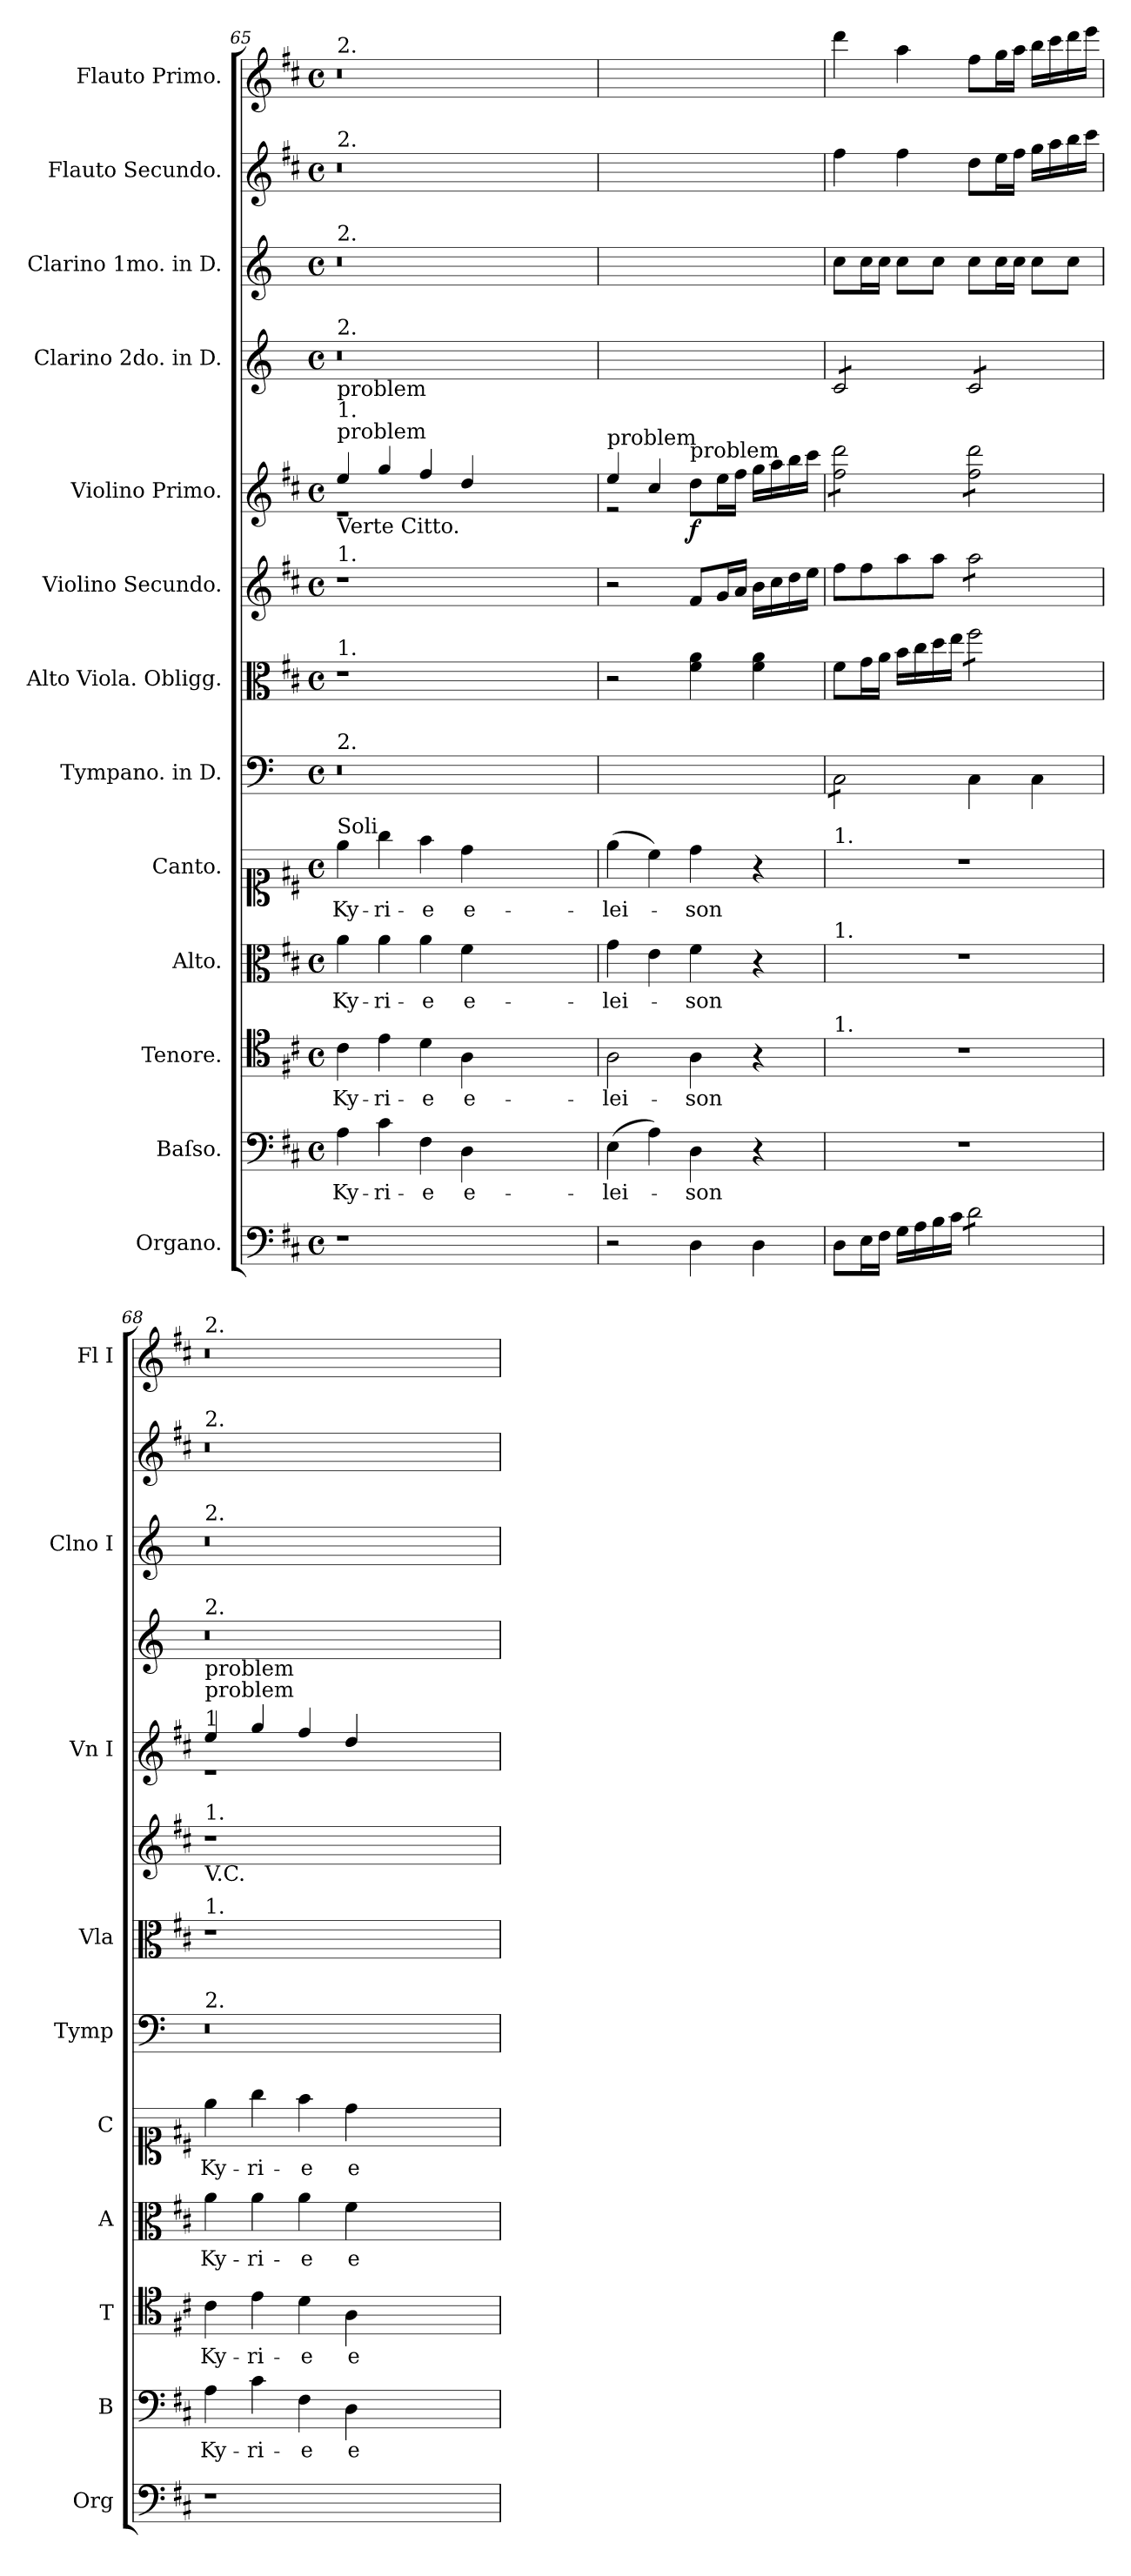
**kern	**kern	**text	**kern	**text	**kern	**text	**kern	**text	**kern	**kern	**kern	**kern	**dynam	**kern	**kern	**kern	**kern
*part13	*part12	*part12	*part11	*part11	*part10	*part10	*part9	*part9	*part8	*part7	*part6	*part5	*part5	*part4	*part3	*part2	*part1
*staff13	*staff12	*staff12	*staff11	*staff11	*staff10	*staff10	*staff9	*staff9	*staff8	*staff7	*staff6	*staff5	*staff5	*staff4	*staff3	*staff2	*staff1
*I"Organo.	*I"Baſso.	*	*I"Tenore.	*	*I"Alto.	*	*I"Canto.	*	*I"Tympano. in D.	*I"Alto Viola. Obligg.	*I"Violino Secundo.	*I"Violino Primo.	*	*I"Clarino 2do. in D.	*I"Clarino 1mo. in D.	*I"Flauto Secundo.	*I"Flauto Primo.
*I'Org	*I'B	*	*I'T	*	*I'A	*	*I'C	*	*I'Tymp	*I'Vla	*	*I'Vn I	*	*	*I'Clno I	*	*I'Fl I
*clefF4	*clefF4	*	*clefC4	*	*clefC3	*	*clefC1	*	*clefF4	*clefC3	*clefG2	*clefG2	*	*clefG2	*clefG2	*clefG2	*clefG2
*	*	*	*	*	*	*	*	*	*ITrd-1c-2	*	*	*	*	*ITrd-1c-2	*ITrd-1c-2	*	*
*k[f#c#]	*k[f#c#]	*	*k[f#c#]	*	*k[f#c#]	*	*k[f#c#]	*	*k[f#c#]	*k[f#c#]	*k[f#c#]	*k[f#c#]	*	*k[f#c#]	*k[f#c#]	*k[f#c#]	*k[f#c#]
*D:	*D:	*	*D:	*	*D:	*	*D:	*	*	*D:	*D:	*D:	*	*	*	*D:	*D:
*M4/4	*M4/4	*	*M4/4	*	*M4/4	*	*M4/4	*	*M4/4	*M4/4	*M4/4	*M4/4	*	*M4/4	*M4/4	*M4/4	*M4/4
*met(c)	*met(c)	*	*met(c)	*	*met(c)	*	*met(c)	*	*met(c)	*met(c)	*met(c)	*met(c)	*	*met(c)	*met(c)	*met(c)	*met(c)
=65	=65	=65	=65	=65	=65	=65	=65	=65	=65	=65	=65	=65	=65	=65	=65	=65	=65
*	*	*	*	*	*	*	*	*	*	*	*	*^	*	*	*	*	*
!	!	!	!	!	!	!	!	!	!	!	!	!	!	!	!	!	!	!LO:TX:a:t=2.
!	!	!	!	!	!	!	!	!	!	!	!	!	!	!	!	!	!LO:TX:a:t=2.	!
!	!	!	!	!	!	!	!	!	!	!	!	!	!	!	!	!LO:TX:a:t=2.	!	!
!	!	!	!	!	!	!	!	!	!	!	!	!	!	!	!LO:TX:a:t=2.	!	!	!
!	!	!	!	!	!	!	!	!	!	!	!	!LO:TX:a:t=problem	!	!	!	!	!	!
!	!	!	!	!	!	!	!	!	!	!	!	!LO:TX:a:t=1.	!	!	!	!	!	!
!	!	!	!	!	!	!	!	!	!	!	!	!LO:TX:a:t=problem	!	!	!	!	!	!
!	!	!	!	!	!	!	!	!	!	!	!	!LO:TX:b:t=Verte Citto.	!	!	!	!	!	!
!	!	!	!	!	!	!	!	!	!	!	!LO:TX:a:t=1.	!	!	!	!	!	!	!
!	!	!	!	!	!	!	!	!	!	!LO:TX:a:t=1.	!	!	!	!	!	!	!	!
!	!	!	!	!	!	!	!	!	!LO:TX:a:t=2.	!	!	!	!	!	!	!	!	!
!	!	!	!	!	!	!	!LO:TX:a:t=Soli	!	!	!	!	!	!	!	!	!	!	!
1r	4A\	Ky-	4c#\	Ky-	4a\	Ky-	4ee\	Ky-	0r	1r	1r	4ee/	1r	.	0r	0r	0r	0r
.	4c#\	-ri-	4e\	-ri-	4a\	-ri-	4gg\	-ri-	.	.	.	4gg/	.	.	.	.	.	.
.	4F#\	-e	4d\	-e	4a\	-e	4ff#\	-e	.	.	.	4ff#/	.	.	.	.	.	.
.	4D\	e-	4A\	e-	4f#\	e-	4dd\	e-	.	.	.	4dd/	.	.	.	.	.	.
1ryy	1ryy	.	1ryy	.	1ryy	.	1ryy	.	.	1ryy	1ryy	1ryy	1ryy	.	.	.	.	.
=66	=66	=66	=66	=66	=66	=66	=66	=66	=66	=66	=66	=66	=66	=66	=66	=66	=66	=66
!	!	!	!	!	!	!	!	!	!	!	!	!LO:TX:a:t=problem	!	!	!	!	!	!
2r	(4E\	-lei-	2A\	-lei-	4g\	-lei-	(4ee\	-lei-	1ryy	2r	2r	4ee/	2r	.	1ryy	1ryy	1ryy	1ryy
.	4A\)	.	.	.	4e\	.	4cc#\)	.	.	.	.	4cc#/	.	.	.	.	.	.
!	!	!	!	!	!	!	!	!	!	!	!	!LO:TX:a:t=problem	!	!	!	!	!	!
4D\	4D\	-son	4A\	-son	4f#\	-son	4dd\	-son	.	4f#\ 4a\	8f#/L	2ryy	8dd\L	f	.	.	.	.
.	.	.	.	.	.	.	.	.	.	.	16g/L	.	16ee\L	.	.	.	.	.
.	.	.	.	.	.	.	.	.	.	.	16a/JJ	.	16ff#\JJ	.	.	.	.	.
4D\	4r	.	4r	.	4r	.	4r	.	.	4f#\ 4a\	16b\LL	.	16gg\LL	.	.	.	.	.
.	.	.	.	.	.	.	.	.	.	.	16cc#\	.	16aa\	.	.	.	.	.
.	.	.	.	.	.	.	.	.	.	.	16dd\	.	16bb\	.	.	.	.	.
.	.	.	.	.	.	.	.	.	.	.	16ee\JJ	.	16ccc#\JJ	.	.	.	.	.
=67	=67	=67	=67	=67	=67	=67	=67	=67	=67	=67	=67	=67	=67	=67	=67	=67	=67	=67
!	!	!	!	!	!	!	!LO:TX:a:t=1.	!	!	!	!	!	!	!	!	!	!	!
!	!	!	!	!	!LO:TX:a:t=1.	!	!	!	!	!	!	!	!	!	!	!	!	!
!	!	!	!LO:TX:a:t=1.	!	!	!	!	!	!	!	!	!	!	!	!	!	!	!
*	*	*	*	*	*	*	*	*	*	*	*	*v	*v	*	*	*	*	*
*	*	*	*	*	*	*	*	*	*tremolo	*	*	*	*	*	*	*	*
*	*	*	*	*	*	*	*	*	*	*	*	*tremolo	*	*	*	*	*
*	*	*	*	*	*	*	*	*	*	*	*	*	*	*tremolo	*	*	*
8D\L	1r	.	1r	.	1r	.	1r	.	8D\L	8f#\L	8ff#\L	8ff#\ 8ddd\L	.	8d/L	8dd\L	4ff#\	4ddd\
16E\L	.	.	.	.	.	.	.	.	8D\	16g\L	8ff#\	8ff#\ 8ddd\	.	8d/	16dd\L	.	.
16F#\JJ	.	.	.	.	.	.	.	.	.	16a\JJ	.	.	.	.	16dd\JJ	.	.
16G\LL	.	.	.	.	.	.	.	.	8D\	16b\LL	8aa\	8ff#\ 8ddd\	.	8d/	8dd\L	4ff#\	4aa\
16A\	.	.	.	.	.	.	.	.	.	16cc#\	.	.	.	.	.	.	.
16B\	.	.	.	.	.	.	.	.	8D\J	16dd\	8aa\J	8ff#\ 8ddd\J	.	8d/J	8dd\J	.	.
*	*	*	*	*	*	*	*	*	*Xtremolo	*	*	*	*	*	*	*	*
16c#\JJ	.	.	.	.	.	.	.	.	.	16ee\JJ	.	.	.	.	.	.	.
*tremolo	*	*	*	*	*	*	*	*	*	*	*	*	*	*	*	*	*
*	*	*	*	*	*	*	*	*	*	*tremolo	*	*	*	*	*	*	*
*	*	*	*	*	*	*	*	*	*	*	*tremolo	*	*	*	*	*	*
8d\L	.	.	.	.	.	.	.	.	4D\	8ff#\L	8aa\L	8ff#\ 8ddd\L	.	8d/L	8dd\L	8dd\L	8ff#\L
8d\	.	.	.	.	.	.	.	.	.	8ff#\	8aa\	8ff#\ 8ddd\	.	8d/	16dd\L	16ee\L	16gg\L
.	.	.	.	.	.	.	.	.	.	.	.	.	.	.	16dd\JJ	16ff#\JJ	16aa\JJ
8d\	.	.	.	.	.	.	.	.	4D\	8ff#\	8aa\	8ff#\ 8ddd\	.	8d/	8dd\L	16gg\LL	16bb\LL
.	.	.	.	.	.	.	.	.	.	.	.	.	.	.	.	16aa\	16ccc#\
8d\J	.	.	.	.	.	.	.	.	.	8ff#\J	8aa\J	8ff#\ 8ddd\J	.	8d/J	8dd\J	16bb\	16ddd\
*	*	*	*	*	*	*	*	*	*	*	*	*	*	*Xtremolo	*	*	*
*	*	*	*	*	*	*	*	*	*	*	*	*Xtremolo	*	*	*	*	*
*	*	*	*	*	*	*	*	*	*	*	*Xtremolo	*	*	*	*	*	*
*	*	*	*	*	*	*	*	*	*	*Xtremolo	*	*	*	*	*	*	*
*Xtremolo	*	*	*	*	*	*	*	*	*	*	*	*	*	*	*	*	*
.	.	.	.	.	.	.	.	.	.	.	.	.	.	.	.	16ccc#\JJ	16eee\JJ
=68	=68	=68	=68	=68	=68	=68	=68	=68	=68	=68	=68	=68	=68	=68	=68	=68	=68
*	*	*	*	*	*	*	*	*	*	*	*	*^	*	*	*	*	*
!	!	!	!	!	!	!	!	!	!	!	!	!	!	!	!	!	!	!LO:TX:a:t=2.
!	!	!	!	!	!	!	!	!	!	!	!	!	!	!	!	!	!LO:TX:a:t=2.	!
!	!	!	!	!	!	!	!	!	!	!	!	!	!	!	!	!LO:TX:a:t=2.	!	!
!	!	!	!	!	!	!	!	!	!	!	!	!	!	!	!LO:TX:a:t=2.	!	!	!
!	!	!	!	!	!	!	!	!	!	!	!	!LO:TX:a:t=problem	!	!	!	!	!	!
!	!	!	!	!	!	!	!	!	!	!	!	!LO:TX:a:t=1	!	!	!	!	!	!
!	!	!	!	!	!	!	!	!	!	!	!	!LO:TX:a:t=problem	!	!	!	!	!	!
!	!	!	!	!	!	!	!	!	!	!	!LO:TX:a:t=1.	!	!	!	!	!	!	!
!	!	!	!	!	!	!	!	!	!	!	!LO:TX:b:t=V.C.	!	!	!	!	!	!	!
!	!	!	!	!	!	!	!	!	!	!LO:TX:a:t=1.	!	!	!	!	!	!	!	!
!	!	!	!	!	!	!	!	!	!LO:TX:a:t=2.	!	!	!	!	!	!	!	!	!
1r	4A\	Ky-	4c#\	Ky-	4a\	Ky-	4ee\	Ky-	0r	1r	1r	4ee/	1r	.	0r	0r	0r	0r
.	4c#\	-ri-	4e\	-ri-	4a\	-ri-	4gg\	-ri-	.	.	.	4gg/	.	.	.	.	.	.
.	4F#\	-e	4d\	-e	4a\	-e	4ff#\	-e	.	.	.	4ff#/	.	.	.	.	.	.
.	4D\	e-	4A\	e-	4f#\	e-	4dd\	e-	.	.	.	4dd/	.	.	.	.	.	.
1ryy	1ryy	.	1ryy	.	1ryy	.	1ryy	.	.	1ryy	1ryy	1ryy	1ryy	.	.	.	.	.
*	*	*	*	*	*	*	*	*	*	*	*	*v	*v	*	*	*	*	*
=	=	=	=	=	=	=	=	=	=	=	=	=	=	=	=	=	=
*-	*-	*-	*-	*-	*-	*-	*-	*-	*-	*-	*-	*-	*-	*-	*-	*-	*-
